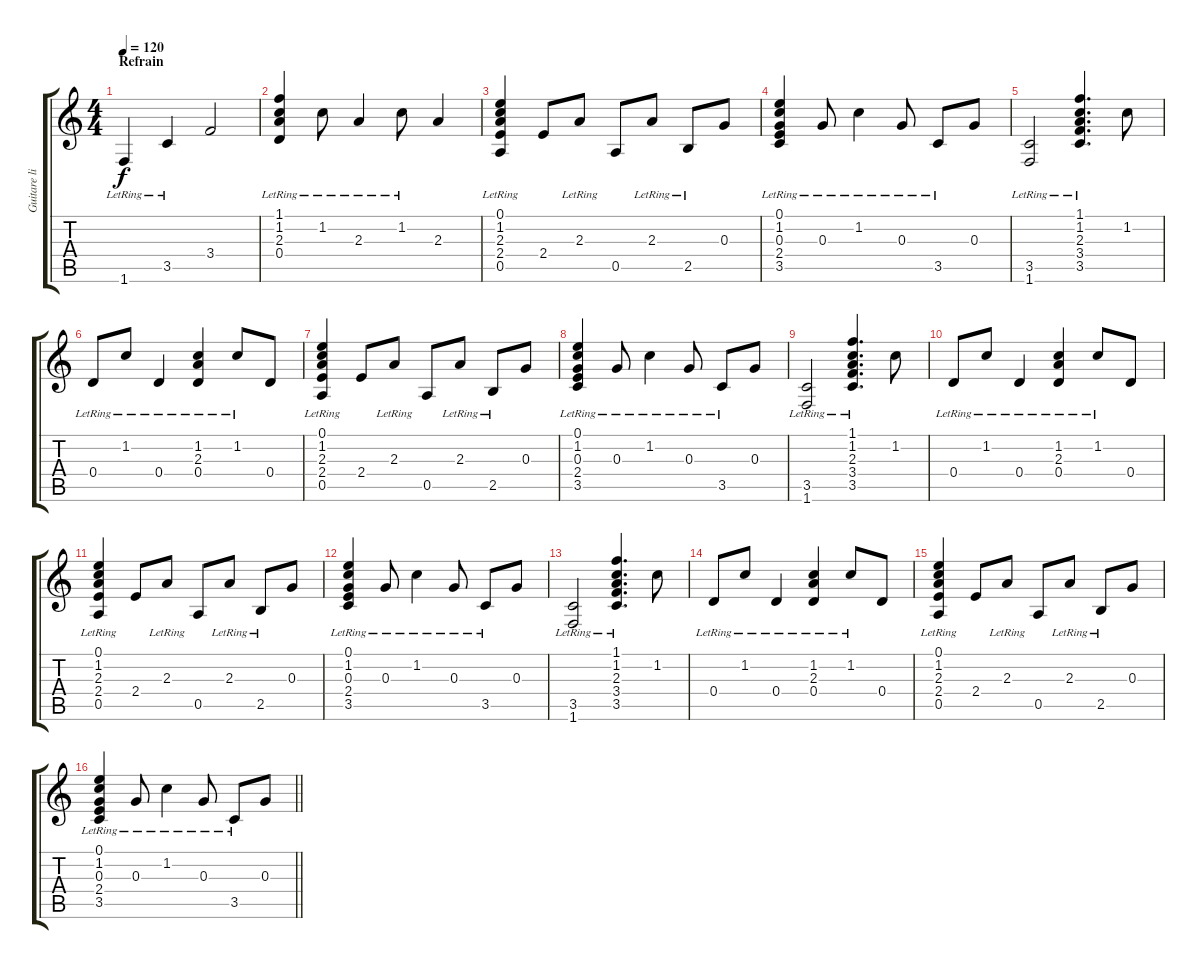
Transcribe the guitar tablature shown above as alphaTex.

\track ("Guitare live" "Guitare li") {instrument acousticguitarsteel}
\staff {score tabs}
\tuning (E4 B3 G3 D3 A2 E2) {hide}
\ts (4 4)
\section ("" "Refrain")
\tempo 120
\clef g2
\ks c
1.6{lr}.4{dy f} 3.5{lr}.4 3.4.2 |
(1.1{lr} 1.2{lr} 2.3{lr} 0.4{lr}).4 1.2{lr}.8 2.3{lr}.4 1.2{lr}.8 2.3.4 |
(0.1{lr} 1.2{lr} 2.3{lr} 2.4{lr} 0.5{lr}).4 2.4.8 2.3{lr}.8 0.5.8 2.3{lr}.8 2.5{lr}.8 0.3.8 |
(0.1{lr} 1.2{lr} 0.3{lr} 2.4{lr} 3.5{lr}).4 0.3{lr}.8 1.2{lr}.4 0.3{lr}.8 3.5{lr}.8 0.3.8 |
(3.5{lr} 1.6{lr}).2 (1.1{lr} 1.2{lr} 2.3{lr} 3.4{lr} 3.5{lr}).4{d} 1.2.8 |
0.4{lr}.8 1.2{lr}.8 0.4{lr}.4 (1.2{lr} 2.3{lr} 0.4{lr}).4 1.2{lr}.8 0.4.8 |
(0.1{lr} 1.2{lr} 2.3{lr} 2.4{lr} 0.5{lr}).4 2.4.8 2.3{lr}.8 0.5.8 2.3{lr}.8 2.5{lr}.8 0.3.8 |
(0.1{lr} 1.2{lr} 0.3{lr} 2.4{lr} 3.5{lr}).4 0.3{lr}.8 1.2{lr}.4 0.3{lr}.8 3.5{lr}.8 0.3.8 |
(3.5{lr} 1.6{lr}).2 (1.1{lr} 1.2{lr} 2.3{lr} 3.4{lr} 3.5{lr}).4{d} 1.2.8 |
0.4{lr}.8 1.2{lr}.8 0.4{lr}.4 (1.2{lr} 2.3{lr} 0.4{lr}).4 1.2{lr}.8 0.4.8 |
(0.1{lr} 1.2{lr} 2.3{lr} 2.4{lr} 0.5{lr}).4 2.4.8 2.3{lr}.8 0.5.8 2.3{lr}.8 2.5{lr}.8 0.3.8 |
(0.1{lr} 1.2{lr} 0.3{lr} 2.4{lr} 3.5{lr}).4 0.3{lr}.8 1.2{lr}.4 0.3{lr}.8 3.5{lr}.8 0.3.8 |
(3.5{lr} 1.6{lr}).2 (1.1{lr} 1.2{lr} 2.3{lr} 3.4{lr} 3.5{lr}).4{d} 1.2.8 |
0.4{lr}.8 1.2{lr}.8 0.4{lr}.4 (1.2{lr} 2.3{lr} 0.4{lr}).4 1.2{lr}.8 0.4.8 |
(0.1{lr} 1.2{lr} 2.3{lr} 2.4{lr} 0.5{lr}).4 2.4.8 2.3{lr}.8 0.5.8 2.3{lr}.8 2.5{lr}.8 0.3.8 |
\barLineRight lightlight
(0.1{lr} 1.2{lr} 0.3{lr} 2.4{lr} 3.5{lr}).4 0.3{lr}.8 1.2{lr}.4 0.3{lr}.8 3.5{lr}.8 0.3.8
